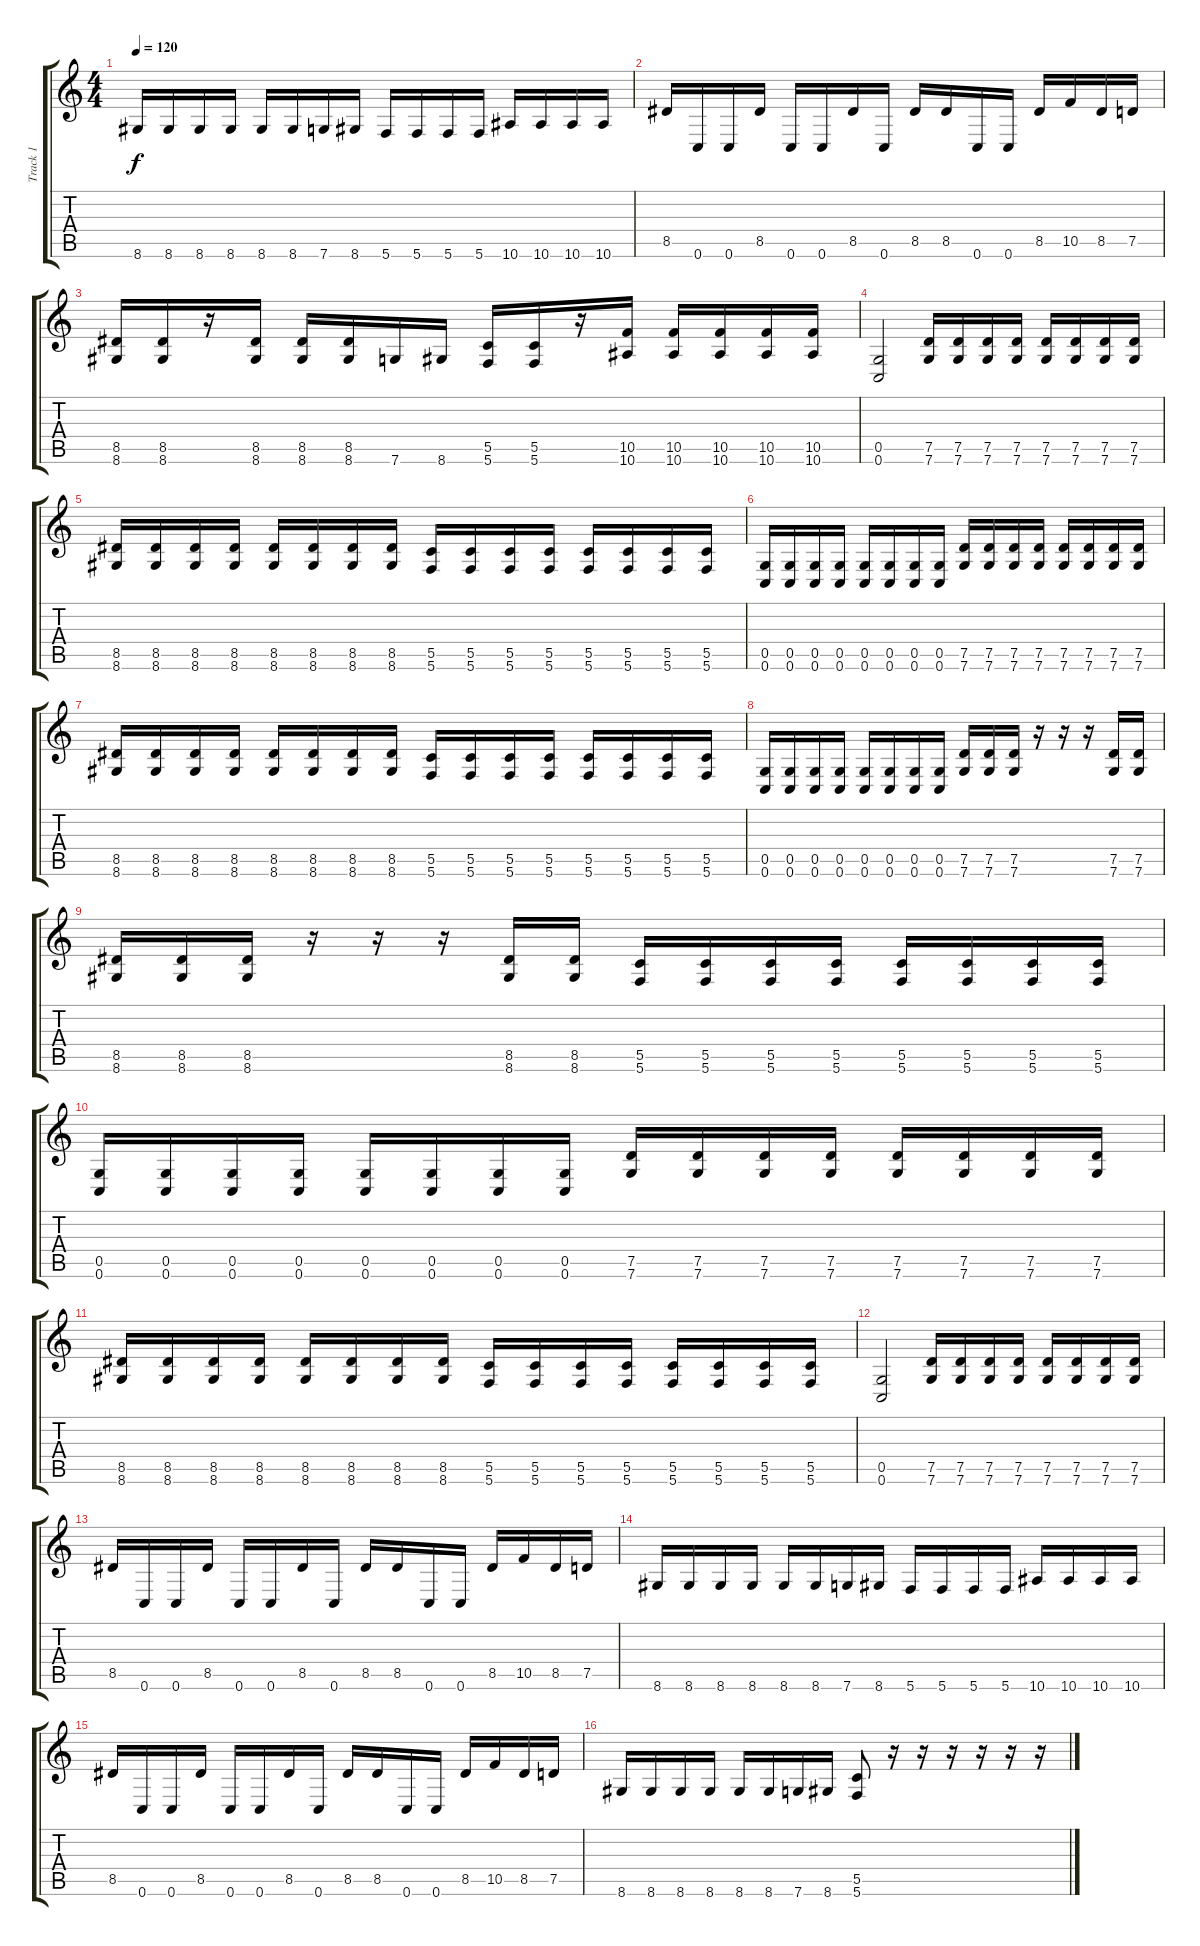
\track ("Track 1" "Track 1") {instrument distortionguitar}
\staff {score tabs}
\tuning (D4 A3 F3 C3 G2 C2) {hide}
\ts (4 4)
\tempo 120
\clef g2
\ks c
8.6.16{dy f} 8.6.16 8.6.16 8.6.16 8.6.16 8.6.16 7.6.16 8.6.16 5.6.16 5.6.16 5.6.16 5.6.16 10.6.16 10.6.16 10.6.16 10.6.16 |
8.5.16 0.6.16 0.6.16 8.5.16 0.6.16 0.6.16 8.5.16 0.6.16 8.5.16 8.5.16 0.6.16 0.6.16 8.5.16 10.5.16 8.5.16 7.5.16 |
(8.5 8.6).16 (8.5 8.6).16 r.16 (8.5 8.6).16 (8.5 8.6).16 (8.5 8.6).16 7.6.16 8.6.16 (5.5 5.6).16 (5.5 5.6).16 r.16 (10.5 10.6).16 (10.5 10.6).16 (10.5 10.6).16 (10.5 10.6).16 (10.5 10.6).16 |
(0.5 0.6).2 (7.5 7.6).16 (7.5 7.6).16 (7.5 7.6).16 (7.5 7.6).16 (7.5 7.6).16 (7.5 7.6).16 (7.5 7.6).16 (7.5 7.6).16 |
(8.5 8.6).16 (8.5 8.6).16 (8.5 8.6).16 (8.5 8.6).16 (8.5 8.6).16 (8.5 8.6).16 (8.5 8.6).16 (8.5 8.6).16 (5.5 5.6).16 (5.5 5.6).16 (5.5 5.6).16 (5.5 5.6).16 (5.5 5.6).16 (5.5 5.6).16 (5.5 5.6).16 (5.5 5.6).16 |
(0.5 0.6).16 (0.5 0.6).16 (0.5 0.6).16 (0.5 0.6).16 (0.5 0.6).16 (0.5 0.6).16 (0.5 0.6).16 (0.5 0.6).16 (7.5 7.6).16 (7.5 7.6).16 (7.5 7.6).16 (7.5 7.6).16 (7.5 7.6).16 (7.5 7.6).16 (7.5 7.6).16 (7.5 7.6).16 |
(8.5 8.6).16 (8.5 8.6).16 (8.5 8.6).16 (8.5 8.6).16 (8.5 8.6).16 (8.5 8.6).16 (8.5 8.6).16 (8.5 8.6).16 (5.5 5.6).16 (5.5 5.6).16 (5.5 5.6).16 (5.5 5.6).16 (5.5 5.6).16 (5.5 5.6).16 (5.5 5.6).16 (5.5 5.6).16 |
(0.5 0.6).16 (0.5 0.6).16 (0.5 0.6).16 (0.5 0.6).16 (0.5 0.6).16 (0.5 0.6).16 (0.5 0.6).16 (0.5 0.6).16 (7.5 7.6).16 (7.5 7.6).16 (7.5 7.6).16 r.16 r.16 r.16 (7.5 7.6).16 (7.5 7.6).16 |
(8.5 8.6).16 (8.5 8.6).16 (8.5 8.6).16 r.16 r.16 r.16 (8.5 8.6).16 (8.5 8.6).16 (5.5 5.6).16 (5.5 5.6).16 (5.5 5.6).16 (5.5 5.6).16 (5.5 5.6).16 (5.5 5.6).16 (5.5 5.6).16 (5.5 5.6).16 |
(0.5 0.6).16 (0.5 0.6).16 (0.5 0.6).16 (0.5 0.6).16 (0.5 0.6).16 (0.5 0.6).16 (0.5 0.6).16 (0.5 0.6).16 (7.5 7.6).16 (7.5 7.6).16 (7.5 7.6).16 (7.5 7.6).16 (7.5 7.6).16 (7.5 7.6).16 (7.5 7.6).16 (7.5 7.6).16 |
(8.5 8.6).16 (8.5 8.6).16 (8.5 8.6).16 (8.5 8.6).16 (8.5 8.6).16 (8.5 8.6).16 (8.5 8.6).16 (8.5 8.6).16 (5.5 5.6).16 (5.5 5.6).16 (5.5 5.6).16 (5.5 5.6).16 (5.5 5.6).16 (5.5 5.6).16 (5.5 5.6).16 (5.5 5.6).16 |
(0.5 0.6).2 (7.5 7.6).16 (7.5 7.6).16 (7.5 7.6).16 (7.5 7.6).16 (7.5 7.6).16 (7.5 7.6).16 (7.5 7.6).16 (7.5 7.6).16 |
8.5.16 0.6.16 0.6.16 8.5.16 0.6.16 0.6.16 8.5.16 0.6.16 8.5.16 8.5.16 0.6.16 0.6.16 8.5.16 10.5.16 8.5.16 7.5.16 |
8.6.16 8.6.16 8.6.16 8.6.16 8.6.16 8.6.16 7.6.16 8.6.16 5.6.16 5.6.16 5.6.16 5.6.16 10.6.16 10.6.16 10.6.16 10.6.16 |
8.5.16 0.6.16 0.6.16 8.5.16 0.6.16 0.6.16 8.5.16 0.6.16 8.5.16 8.5.16 0.6.16 0.6.16 8.5.16 10.5.16 8.5.16 7.5.16 |
8.6.16 8.6.16 8.6.16 8.6.16 8.6.16 8.6.16 7.6.16 8.6.16 (5.5 5.6).8 r.16 r.16 r.16 r.16 r.16 r.16
